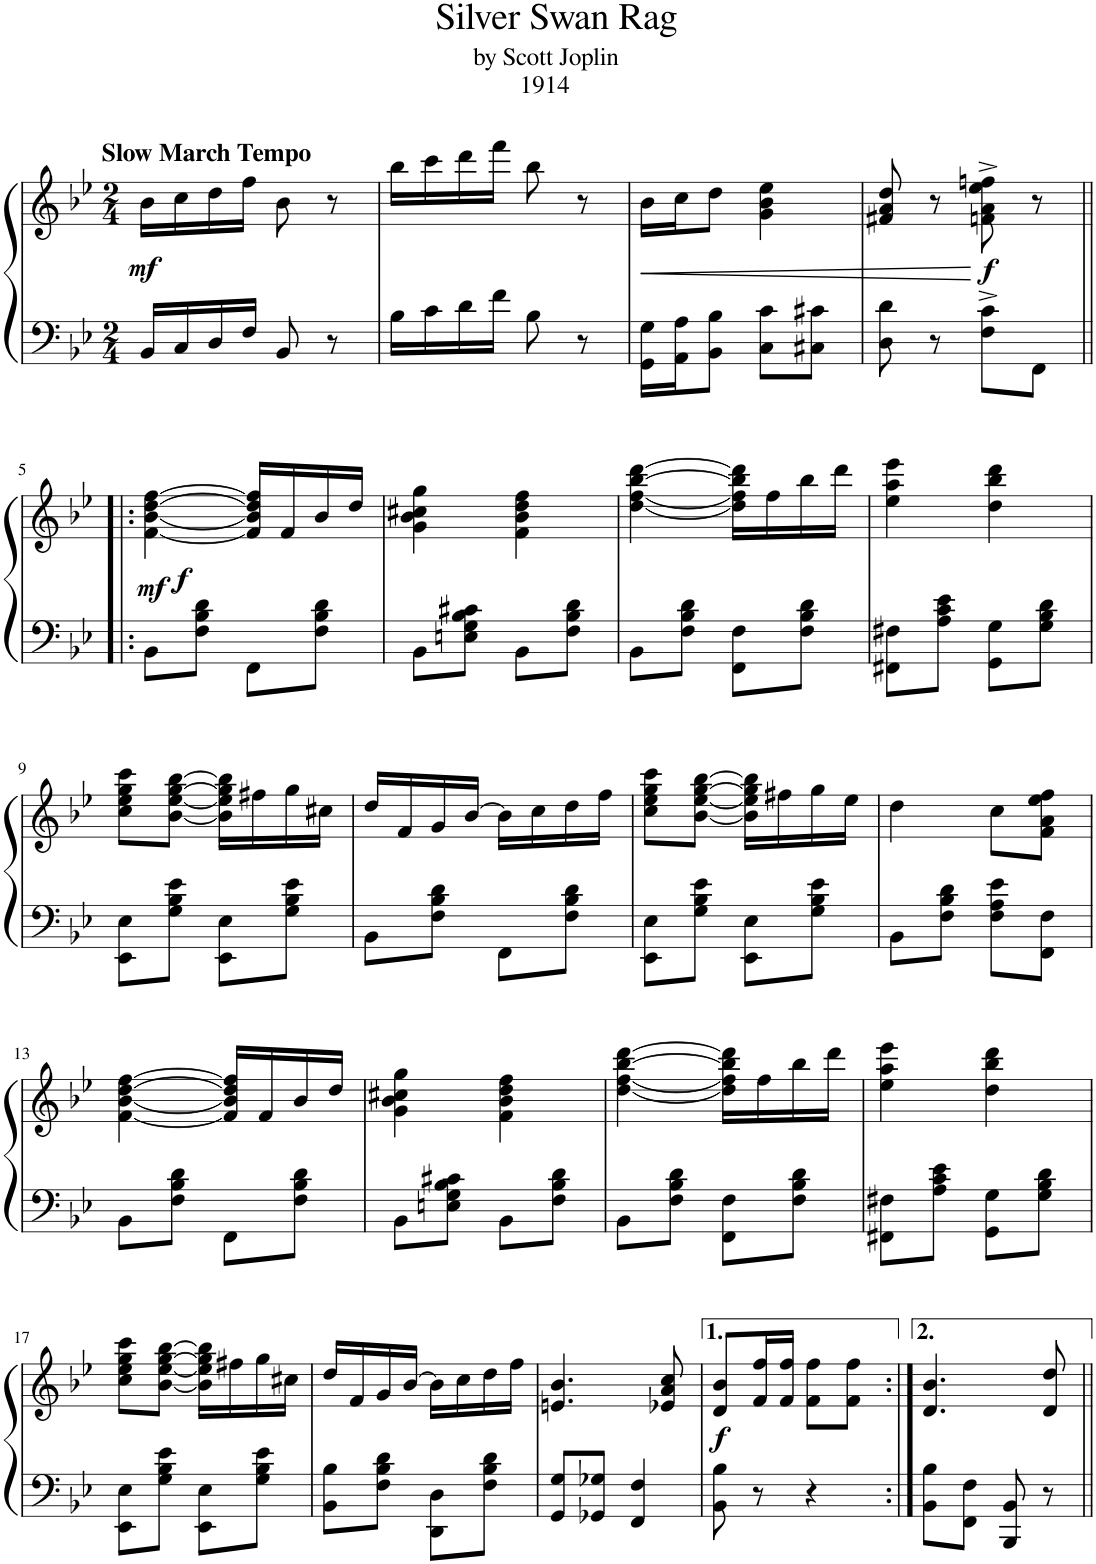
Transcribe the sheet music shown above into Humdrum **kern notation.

**kern	**kern	**dynam
*part1	*part1	*part1
*staff2	*staff1	*staff1/2
*I"Piano	*	*
*I'Pno	*	*
*clefF4	*clefG2	*
*k[b-e-]	*k[b-e-]	*
*M2/4	*M2/4	*
=1	=1	=1
!	!LO:TX:a:B:t=Slow March Tempo	!
!	!	!LO:DY:b
16BB-/LL	16b-\LL	mf
16C/	16cc\	.
16D/	16dd\	.
16F/JJ	16ff\JJ	.
8BB-/	8b-\	.
8r	8r	.
=2	=2	=2
16B-\LL	16bb-\LL	.
16c\	16ccc\	.
16d\	16ddd\	.
16f\JJ	16fff\JJ	.
8B-\	8bb-\	.
8r	8r	.
=3	=3	=3
!	!	!LO:HP:b
16GG\ 16G\LL	16b-\LL	<
16AA\ 16A\J	16cc\J	.
8BB-\ 8B-\J	8dd\J	.
8C\ 8c\L	4g\ 4b-\ 4ee-\	.
8C#X\ 8c#X\J	.	.
=4	=4	=4
8D\ 8d\	8f#X/ 8a/ 8dd/	.
8r	8r	.
!	!	!LO:DY:n=1:b
8F\^ 8c\^L	8fn\^ 8a\^ 8ee-\^ 8ffn\^	[ f
8FF\J	8r	.
!!LO:LB:g=z
=5!|:	=5!|:	=5!|:
!	!	!LO:DY:b
!	!	!LO:DY:n=1:b
8BB-\L	[<4f\ [<4b-\ [>4dd\ [>4ff\	mf other-dynamics
8F\ 8B-\ 8d\J	.	.
!	!	!LO:DY:n=2:b
8FF\L	16f/] 16b-/] 16dd/] 16ff/]LL	f
.	16f/	.
8F\ 8B-\ 8d\J	16b-/	.
.	16dd/JJ	.
=6	=6	=6
8BB-\L	4g\ 4b-\ 4cc#X\ 4gg\	.
8En\ 8G\ 8B-\ 8c#X\J	.	.
8BB-\L	4f\ 4b-\ 4dd\ 4ff\	.
8F\ 8B-\ 8d\J	.	.
=7	=7	=7
8BB-\L	[<4dd\ [<4ff\ [>4bb-\ [>4ddd\	.
8F\ 8B-\ 8d\J	.	.
8FF\ 8F\L	16dd\] 16ff\] 16bb-\] 16ddd\]LL	.
.	16ff\	.
8F\ 8B-\ 8d\J	16bb-\	.
.	16ddd\JJ	.
=8	=8	=8
8FF#X\ 8F#X\L	4ee-\ 4aa\ 4eee-\	.
8A\ 8c\ 8e-\J	.	.
8GG\ 8G\L	4dd\ 4bb-\ 4ddd\	.
8G\ 8B-\ 8d\J	.	.
!!LO:LB:g=z
=9	=9	=9
8EE-\ 8E-\L	8cc\ 8ee-\ 8gg\ 8ccc\L	.
8G\ 8B-\ 8e-\J	[<8b-\ [<8ee-\ [>8gg\ [>8bb-\J	.
8EE-\ 8E-\L	16b-\] 16ee-\] 16gg\] 16bb-\]LL	.
.	16ff#X\	.
8G\ 8B-\ 8e-\J	16gg\	.
.	16cc#X\JJ	.
=10	=10	=10
8BB-\L	16dd/LL	.
.	16f/	.
8F\ 8B-\ 8d\J	16g/	.
.	[>16b-/JJ	.
8FF\L	16b-\LL]	.
.	16cc\	.
8F\ 8B-\ 8d\J	16dd\	.
.	16ff\JJ	.
=11	=11	=11
8EE-\ 8E-\L	8cc\ 8ee-\ 8gg\ 8ccc\L	.
8G\ 8B-\ 8e-\J	[<8b-\ [<8ee-\ [>8gg\ [>8bb-\J	.
8EE-\ 8E-\L	16b-\] 16ee-\] 16gg\] 16bb-\]LL	.
.	16ff#X\	.
8G\ 8B-\ 8e-\J	16gg\	.
.	16ee-\JJ	.
=12	=12	=12
8BB-\L	4dd\	.
8F\ 8B-\ 8d\J	.	.
8F\ 8A\ 8e-\L	8cc\L	.
8FF\ 8F\J	8f\ 8a\ 8ee-\ 8ff\J	.
!!LO:LB:g=z
=13	=13	=13
8BB-\L	[<4f\ [<4b-\ [>4dd\ [>4ff\	.
8F\ 8B-\ 8d\J	.	.
8FF\L	16f/] 16b-/] 16dd/] 16ff/]LL	.
.	16f/	.
8F\ 8B-\ 8d\J	16b-/	.
.	16dd/JJ	.
=14	=14	=14
8BB-\L	4g\ 4b-\ 4cc#X\ 4gg\	.
8En\ 8G\ 8B-\ 8c#X\J	.	.
8BB-\L	4f\ 4b-\ 4dd\ 4ff\	.
8F\ 8B-\ 8d\J	.	.
=15	=15	=15
8BB-\L	[<4dd\ [<4ff\ [>4bb-\ [>4ddd\	.
8F\ 8B-\ 8d\J	.	.
8FF\ 8F\L	16dd\] 16ff\] 16bb-\] 16ddd\]LL	.
.	16ff\	.
8F\ 8B-\ 8d\J	16bb-\	.
.	16ddd\JJ	.
=16	=16	=16
8FF#X\ 8F#X\L	4ee-\ 4aa\ 4eee-\	.
8A\ 8c\ 8e-\J	.	.
8GG\ 8G\L	4dd\ 4bb-\ 4ddd\	.
8G\ 8B-\ 8d\J	.	.
!!LO:LB:g=z
=17	=17	=17
8EE-\ 8E-\L	8cc\ 8ee-\ 8gg\ 8ccc\L	.
8G\ 8B-\ 8e-\J	[<8b-\ [<8ee-\ [>8gg\ [>8bb-\J	.
8EE-\ 8E-\L	16b-\] 16ee-\] 16gg\] 16bb-\]LL	.
.	16ff#X\	.
8G\ 8B-\ 8e-\J	16gg\	.
.	16cc#X\JJ	.
=18	=18	=18
8BB-\ 8B-\L	16dd/LL	.
.	16f/	.
8F\ 8B-\ 8d\J	16g/	.
.	[>16b-/JJ	.
8DD\ 8D\L	16b-\LL]	.
.	16cc\	.
8F\ 8B-\ 8d\J	16dd\	.
.	16ff\JJ	.
=19	=19	=19
8GG/ 8G/L	4.en/ 4.b-/	.
8GG-X/ 8G-X/J	.	.
4FF/ 4F/	.	.
.	8e-X/ 8a/ 8cc/	.
=20	=20	=20
!	!	!LO:DY:b
8BB-\ 8B-\	8d/ 8b-/L	f
8r	16f/ 16ff/L	.
.	16f/ 16ff/JJ	.
4r	8f\ 8ff\L	.
.	8f\ 8ff\J	.
=21:|!	=21:|!	=21:|!
8BB-\ 8B-\L	4.d/ 4.b-/	.
8FF\ 8F\J	.	.
8BBB-/ 8BB-/	.	.
8r	8d/ 8dd/	.
=||	=||	=||
*-	*-	*-
